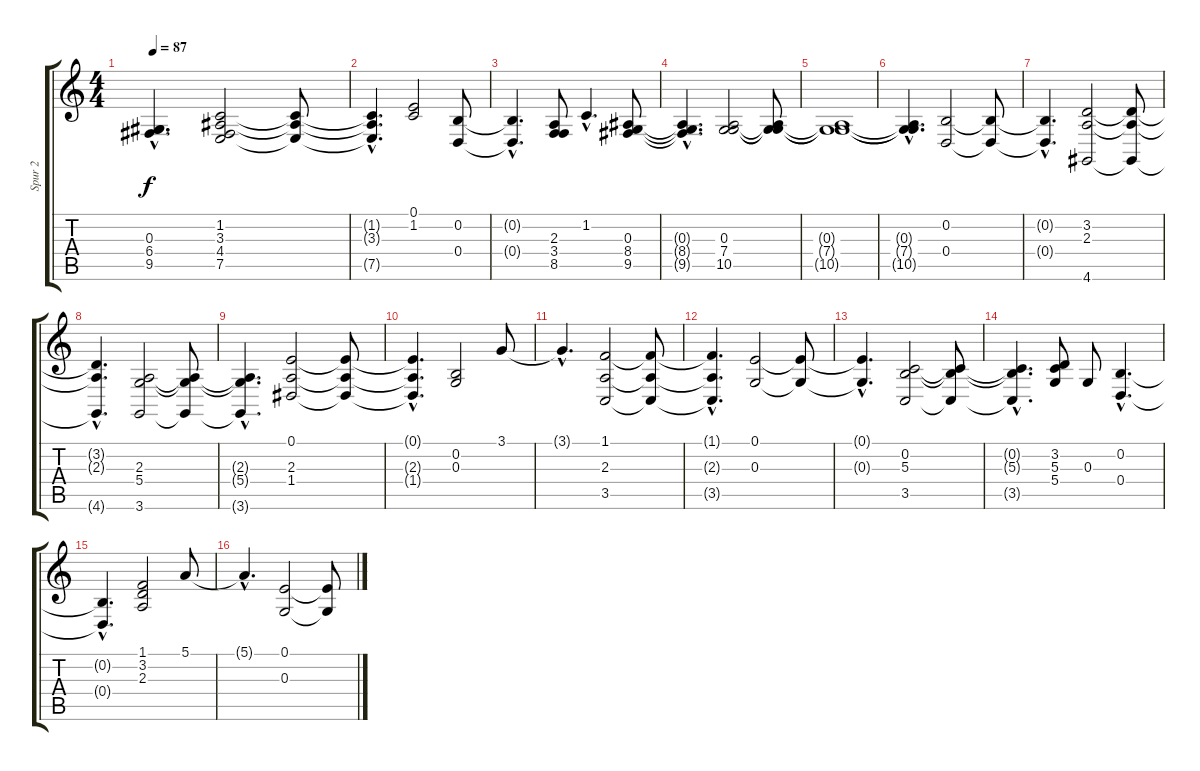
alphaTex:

\track ("Spur 2" "Spur 2") {instrument pad2warm}
\staff {score tabs}
\tuning (E4 B3 G3 D3 A2 E2) {hide}
\ts (4 4)
\tempo 87
\clef g2
\ks c
(0.3{hac t} 6.4{hac t} 9.5{hac t}).4{d dy f} (1.2 3.3 4.4 7.5).2 (1.2{t} 3.3{t} 7.5{t}).8 |
(1.2{hac t} 3.3{hac t} 7.5{hac t}).4{d} (0.1 1.2).2 (0.2 0.4).8 |
(0.2{hac t} 0.4{hac t}).4{d} (2.3 3.4 8.5).8 1.2{hac}.4{d} (0.3 8.4 9.5).8 |
(0.3{hac t} 8.4{hac t} 9.5{hac t}).4{d} (0.3 7.4 10.5).2 (0.3{t} 7.4{t} 10.5{t}).8 |
(0.3{t} 7.4{t} 10.5{t}).1 |
(0.3{hac t} 7.4{hac t} 10.5{t}).4{d} (0.2 0.4).2 (0.2{t} 0.4{t}).8 |
(0.2{hac t} 0.4{hac t}).4{d} (3.2 2.3 4.6).2 (3.2{t} 2.3{t} 4.6{t}).8 |
(3.2{hac t} 2.3{hac t} 4.6{hac t}).4{d} (2.3 5.4 3.6).2 (2.3{t} 5.4{t} 3.6{t}).8 |
(2.3{hac t} 5.4{hac t} 3.6{t}).4{d} (0.1 2.3 1.4).2 (0.1{t} 2.3{t} 1.4{t}).8 |
(0.1{t} 2.3{hac t} 1.4{hac t}).4{d} (0.2 0.3).2 3.1.8 |
3.1{hac t}.4{d} (1.1 2.3 3.5).2 (1.1{t} 2.3{t} 3.5{t}).8 |
(1.1{hac t} 2.3{hac t} 3.5{t}).4{d} (0.1 0.3).2 (0.1{t} 0.3{t}).8 |
(0.1{hac t} 0.3{hac t}).4{d} (0.2 5.3 3.5).2 (0.2{t} 5.3{t} 3.5{t}).8 |
(0.2{hac t} 5.3{hac t} 3.5{hac t}).4{d} (3.2 5.3 5.4).8 0.3.8 (0.2{hac} 0.4{hac}).4{d} |
(0.2{hac t} 0.4{hac t}).4{d} (1.1 3.2 2.3).2 5.1.8 |
5.1{hac t}.4{d} (0.1 0.3).2 (0.1{t} 0.3{t}).8
